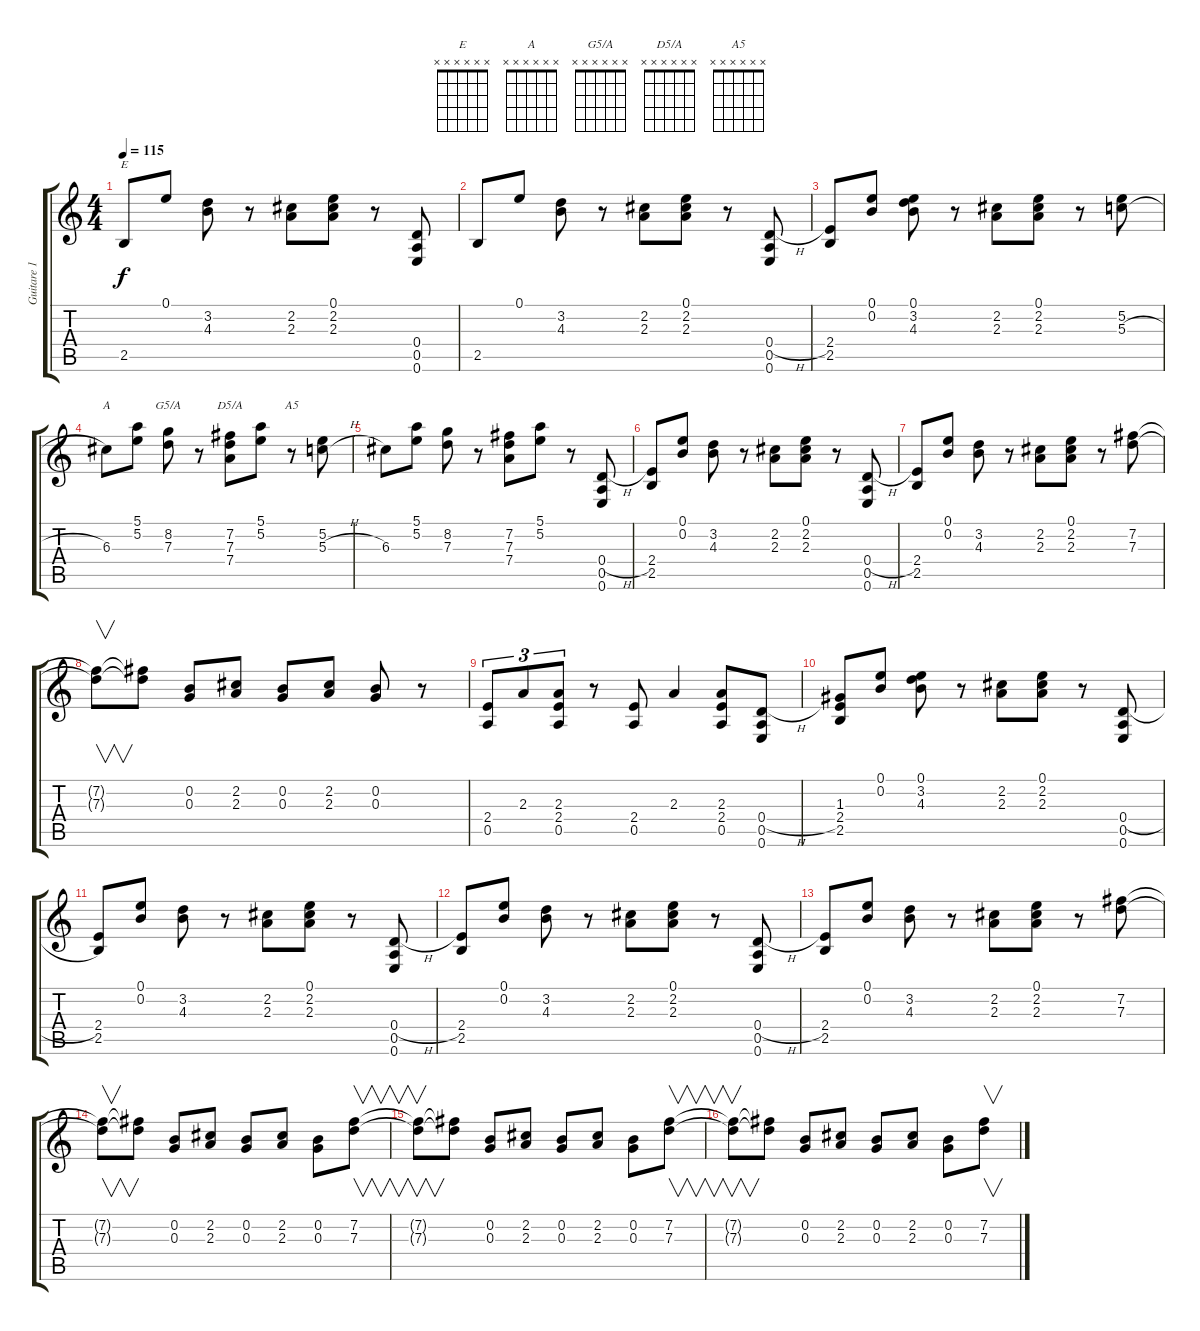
\track ("Guitare 1" "Guitare 1") {instrument overdrivenguitar}
\staff {score tabs}
\tuning (E4 B3 G3 D3 A2 E2) {hide}
\chord ("E" x x x x x x) {firstfret 0}
\chord ("A" x x x x x x) {firstfret 0}
\chord ("G5/A" x x x x x x) {firstfret 0}
\chord ("D5/A" x x x x x x) {firstfret 0}
\chord ("A5" x x x x x x) {firstfret 0}
\ts (4 4)
\tempo 115
\clef g2
\ks c
2.5.8{ch "E" dy f} 0.1.8 (3.2 4.3).8 r.8 (2.2 2.3).8 (0.1 2.2 2.3).8 r.8 (0.4 0.5 0.6).8 |
2.5.8 0.1.8 (3.2 4.3).8 r.8 (2.2 2.3).8 (0.1 2.2 2.3).8 r.8 (0.4{h} 0.5 0.6).8 |
(2.4 2.5).8 (0.1 0.2).8 (0.1 3.2 4.3).8 r.8 (2.2 2.3).8 (0.1 2.2 2.3).8 r.8 (5.2 5.3{h}).8 |
6.3.8{ch "A"} (5.1 5.2).8 (8.2 7.3).8{ch "G5/A"} r.8 (7.2 7.3 7.4).8{ch "D5/A"} (5.1 5.2).8 r.8{ch "A5"} (5.2 5.3{h}).8 |
6.3.8 (5.1 5.2).8 (8.2 7.3).8 r.8 (7.2 7.3 7.4).8 (5.1 5.2).8 r.8 (0.4{h} 0.5 0.6).8 |
(2.4 2.5).8 (0.1 0.2).8 (3.2 4.3).8 r.8 (2.2 2.3).8 (0.1 2.2 2.3).8 r.8 (0.4{h} 0.5 0.6).8 |
(2.4 2.5).8 (0.1 0.2).8 (3.2 4.3).8 r.8 (2.2 2.3).8 (0.1 2.2 2.3).8 r.8 (7.2 7.3).8 |
(7.2{t} 7.3{t}).8{v} (7.2{t} 7.3{t}).8 (0.2 0.3).8 (2.2 2.3).8 (0.2 0.3).8 (2.2 2.3).8 (0.2 0.3).8 r.8 |
(2.4 0.5).8{tu (3 2)} 2.3.8{tu (3 2)} (2.3 2.4 0.5).8{tu (3 2)} r.8 (2.4 0.5).8 2.3.4 (2.3 2.4 0.5).8 (0.4{h} 0.5 0.6).8 |
(1.3 2.4 2.5).8 (0.1 0.2).8 (0.1 3.2 4.3).8 r.8 (2.2 2.3).8 (0.1 2.2 2.3).8 r.8 (0.4{h} 0.5 0.6).8 |
(2.4 2.5).8 (0.1 0.2).8 (3.2 4.3).8 r.8 (2.2 2.3).8 (0.1 2.2 2.3).8 r.8 (0.4{h} 0.5 0.6).8 |
(2.4 2.5).8 (0.1 0.2).8 (3.2 4.3).8 r.8 (2.2 2.3).8 (0.1 2.2 2.3).8 r.8 (0.4{h} 0.5 0.6).8 |
(2.4 2.5).8 (0.1 0.2).8 (3.2 4.3).8 r.8 (2.2 2.3).8 (0.1 2.2 2.3).8 r.8 (7.2 7.3).8 |
(7.2{t} 7.3{t}).8{v} (7.2{t} 7.3{t}).8 (0.2 0.3).8 (2.2 2.3).8 (0.2 0.3).8 (2.2 2.3).8 (0.2 0.3).8 (7.2 7.3).8{v} |
(7.2{t} 7.3{t}).8{v} (7.2{t} 7.3{t}).8 (0.2 0.3).8 (2.2 2.3).8 (0.2 0.3).8 (2.2 2.3).8 (0.2 0.3).8 (7.2 7.3).8{v} |
(7.2{t} 7.3{t}).8{v} (7.2{t} 7.3{t}).8 (0.2 0.3).8 (2.2 2.3).8 (0.2 0.3).8 (2.2 2.3).8 (0.2 0.3).8 (7.2 7.3).8{v}
